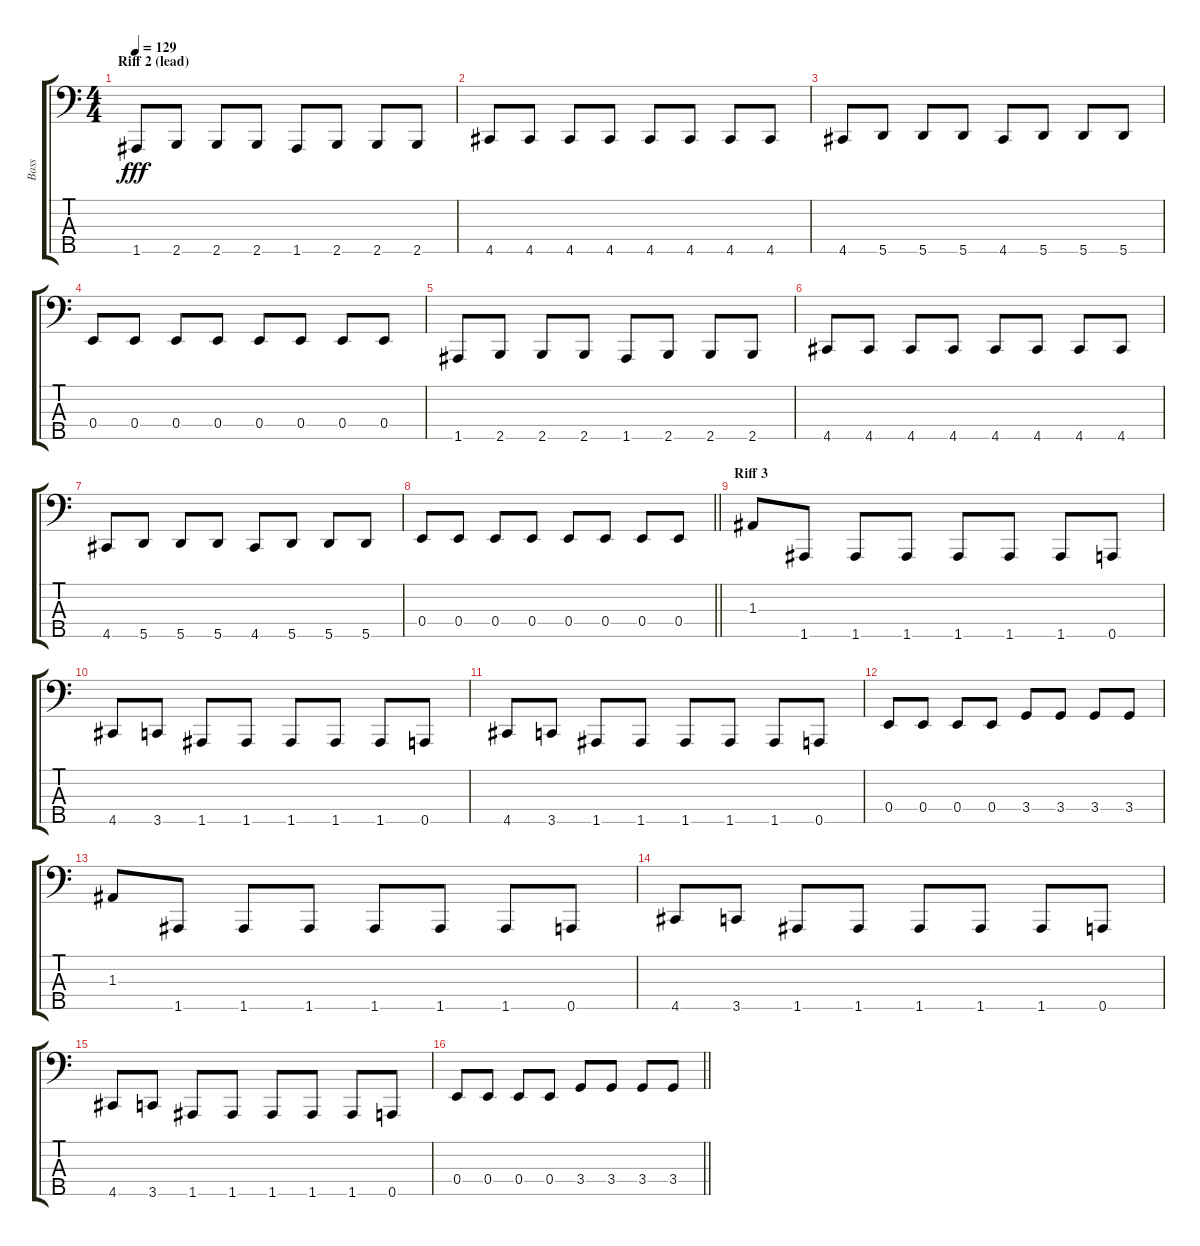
\track ("Bass" "Bass") {instrument electricbasspick}
\staff {score tabs}
\tuning (G2 D2 A1 E1 A0) {hide}
\ts (4 4)
\section ("" "Riff 2 (lead)")
\tempo 129
\clef f4
\ks c
1.5.8{dy fff} 2.5.8 2.5.8 2.5.8 1.5.8 2.5.8 2.5.8 2.5.8 |
4.5.8 4.5.8 4.5.8 4.5.8 4.5.8 4.5.8 4.5.8 4.5.8 |
4.5.8 5.5.8 5.5.8 5.5.8 4.5.8 5.5.8 5.5.8 5.5.8 |
0.4.8 0.4.8 0.4.8 0.4.8 0.4.8 0.4.8 0.4.8 0.4.8 |
1.5.8 2.5.8 2.5.8 2.5.8 1.5.8 2.5.8 2.5.8 2.5.8 |
4.5.8 4.5.8 4.5.8 4.5.8 4.5.8 4.5.8 4.5.8 4.5.8 |
4.5.8 5.5.8 5.5.8 5.5.8 4.5.8 5.5.8 5.5.8 5.5.8 |
\barLineRight lightlight
0.4.8 0.4.8 0.4.8 0.4.8 0.4.8 0.4.8 0.4.8 0.4.8 |
\section ("" "Riff 3")
1.3.8 1.5.8 1.5.8 1.5.8 1.5.8 1.5.8 1.5.8 0.5.8 |
4.5.8 3.5.8 1.5.8 1.5.8 1.5.8 1.5.8 1.5.8 0.5.8 |
4.5.8 3.5.8 1.5.8 1.5.8 1.5.8 1.5.8 1.5.8 0.5.8 |
0.4.8 0.4.8 0.4.8 0.4.8 3.4.8 3.4.8 3.4.8 3.4.8 |
1.3.8 1.5.8 1.5.8 1.5.8 1.5.8 1.5.8 1.5.8 0.5.8 |
4.5.8 3.5.8 1.5.8 1.5.8 1.5.8 1.5.8 1.5.8 0.5.8 |
4.5.8 3.5.8 1.5.8 1.5.8 1.5.8 1.5.8 1.5.8 0.5.8 |
\barLineRight lightlight
0.4.8 0.4.8 0.4.8 0.4.8 3.4.8 3.4.8 3.4.8 3.4.8
